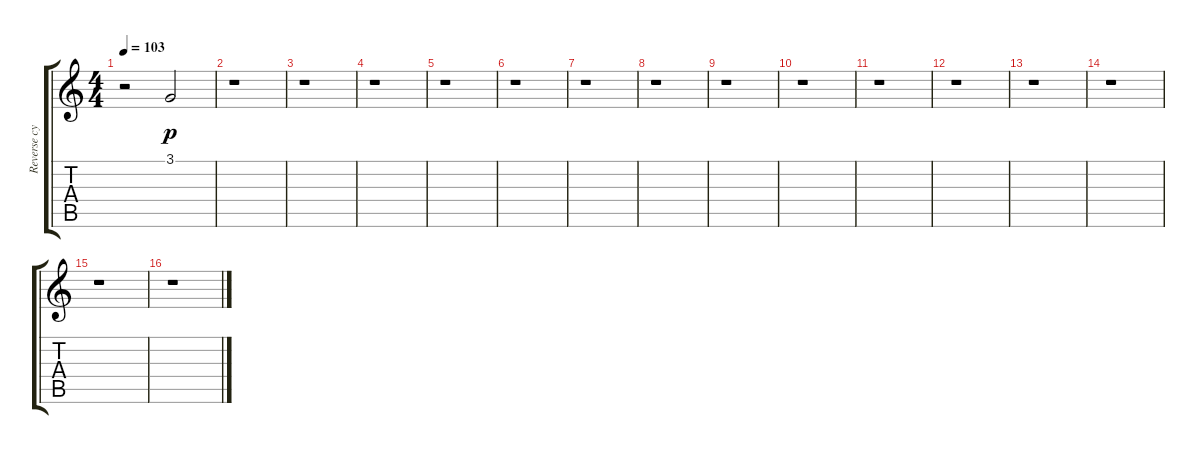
\track ("Reverse cymbal" "Reverse cy") {instrument reversecymbal}
\staff {score tabs}
\tuning (E4 B3 G3 D3 A2 E2) {hide}
\ts (4 4)
\tempo 103
\clef g2
\ks c
r.2{dy f} 3.1.2{dy p} |
r.1 |
r.1 |
r.1 |
r.1 |
r.1 |
r.1 |
r.1 |
r.1 |
r.1 |
r.1 |
r.1 |
r.1 |
r.1 |
r.1 |
r.1
